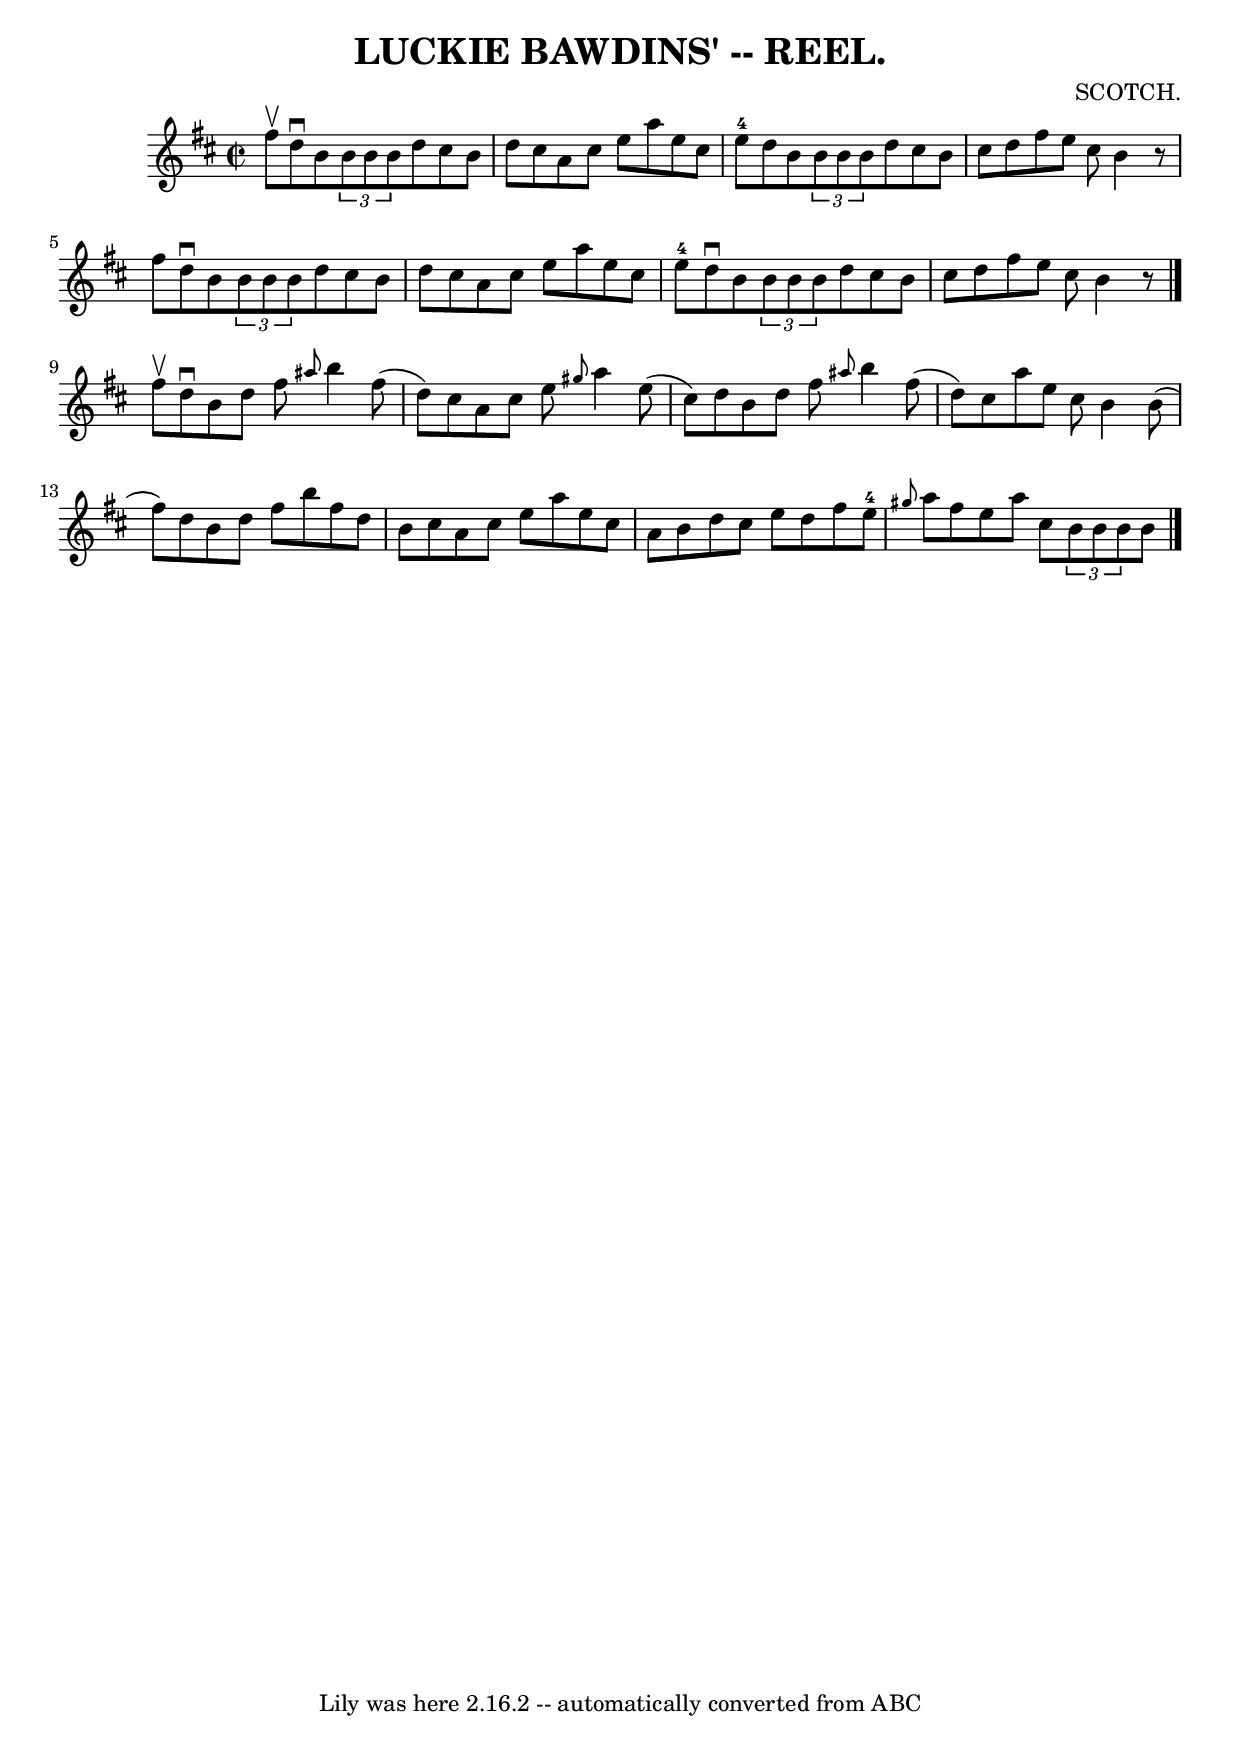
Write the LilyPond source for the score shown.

\version "2.16.2"
\include "Mammoth.ily"
\header {
  %% book = "Coles"
  composer = "SCOTCH."
  crossRefNumber = "16"
  footnotes = ""
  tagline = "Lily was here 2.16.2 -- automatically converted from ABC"
  title = "LUCKIE BAWDINS' -- REEL."

}
voicedefault =  {


  \override Staff.TimeSignature #'style = #'C
  \time 2/2 
  \key d \major
  fis''8^\upbow |
  d''8^\downbow b'8    
  \times 2/3 { b'8 b'8 b'8  
	     } d''8 cis''8 b'8 d''8  |
  
  cis''8 a'8 cis''8 e''8 a''8 e''8 cis''8 e''8-4 |
  
  d''8 b'8    \times 2/3 { b'8 b'8 b'8  
			 } d''8 cis''8 b'8    
  cis''8  |
  d''8 fis''8 e''8 cis''8 b'4    r8 fis''8  
  |
  d''8^\downbow b'8    \times 2/3 { b'8 b'8 b'8  
				  } d''8 
  cis''8 b'8 d''8  |
  cis''8 a'8 cis''8 e''8 a''8    
  e''8 cis''8 e''8-4 |
  d''8^\downbow b'8    \times 2/3 {   
    b'8 b'8 b'8  
  } d''8 cis''8 b'8 cis''8  |
  d''8    
  fis''8 e''8 cis''8 b'4    r8 \bar "|." fis''8^\upbow |
  
  d''8^\downbow b'8 d''8 fis''8  \grace { ais''8  
					} b''4 fis''8 (d''8) |
  cis''8 a'8 cis''8 e''8  \grace { gis''8  
				 }  
  a''4 e''8 (cis''8) |
  d''8 b'8 d''8 fis''8  
  \grace { ais''8  
	 } b''4 fis''8 (d''8) |
  cis''8 a''8   
  e''8 cis''8 b'4 b'8 (fis''8) |
  d''8 b'8 d''8   
  fis''8 b''8 fis''8 d''8 b'8  |
  cis''8 a'8 cis''8    
  e''8 a''8 e''8 cis''8 a'8  |
  b'8 d''8 cis''8 e''8 
  d''8 fis''8 e''8-4 \grace { gis''8  
			    } a''8  |
  fis''8  
  e''8 a''8 cis''8    \times 2/3 { b'8 b'8 b'8  
				 } b'8  
  \bar "|."   

}

\score{
  <<

    \context Staff="default"
    {
      \voicedefault 
      
    }

  >>
  \layout {
    
  }
  \midi {
  }

}
